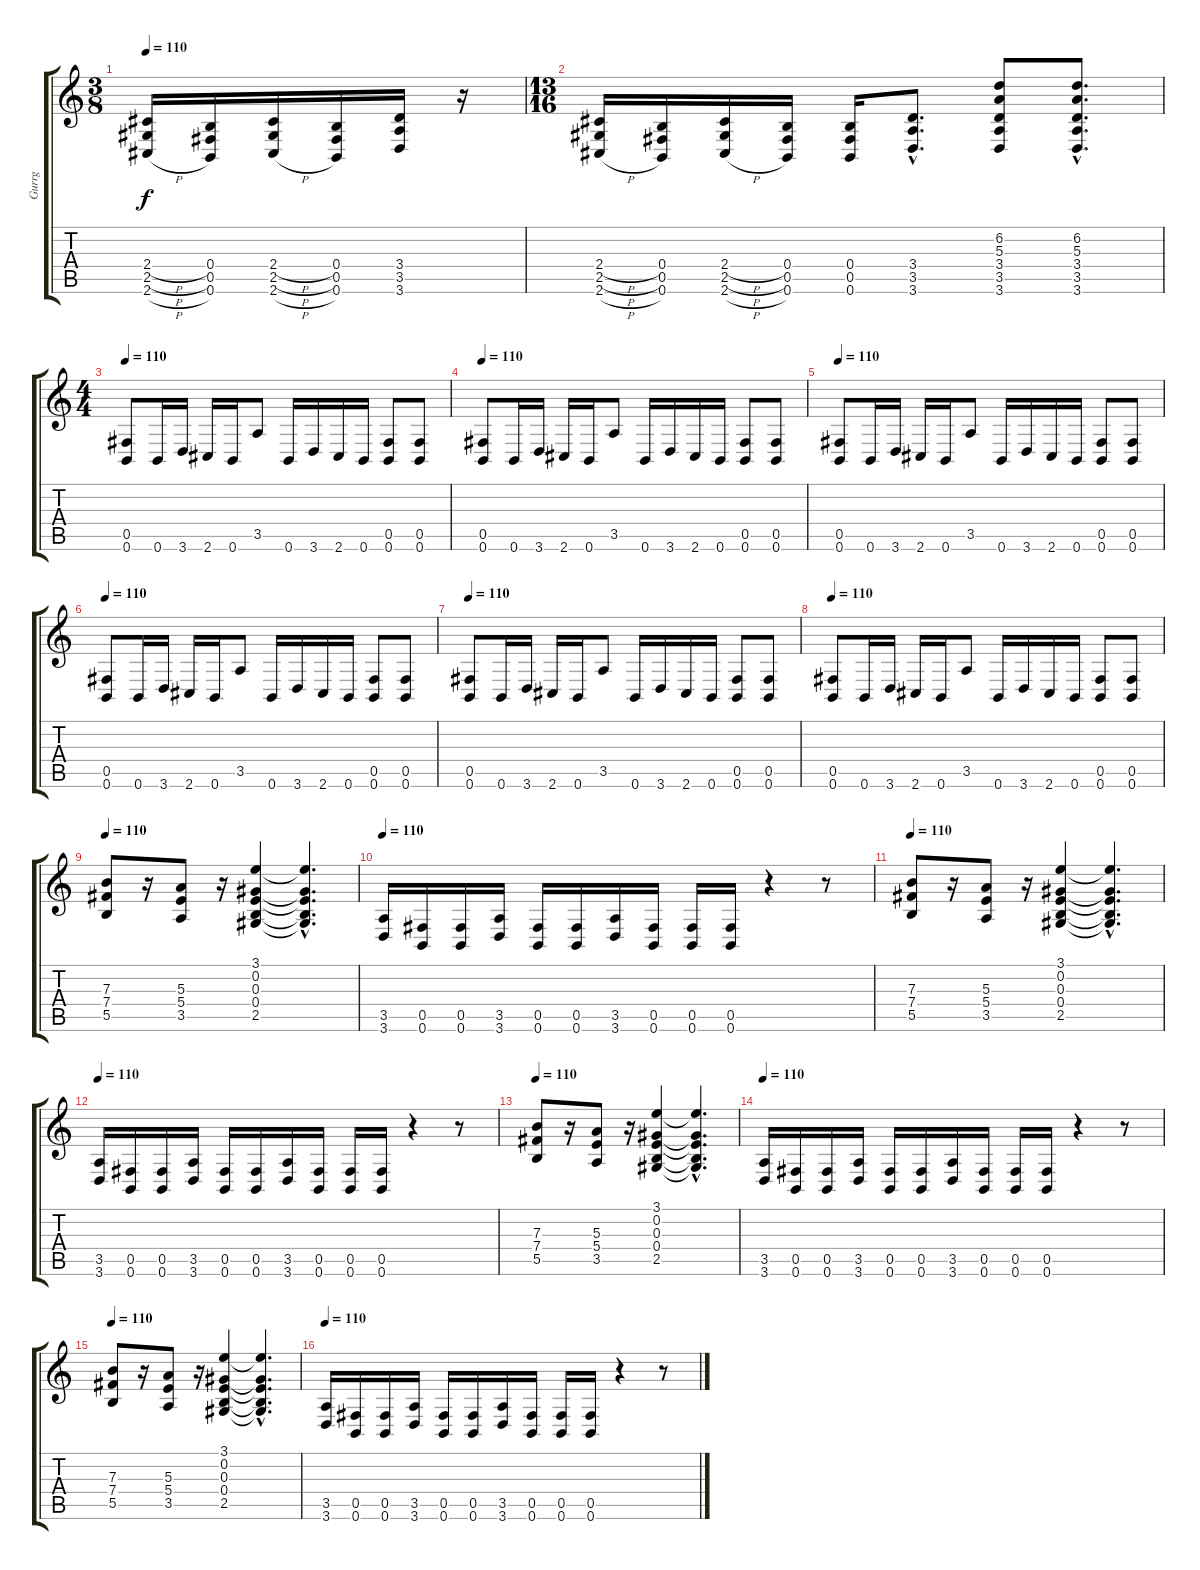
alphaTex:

\track ("Gurrg" "Gurrg") {instrument overdrivenguitar}
\staff {score tabs}
\tuning (Db4 Ab3 E3 B2 Gb2 B1) {hide}
\ts (3 8)
\tempo 110
\clef g2
\ks c
(2.4{h} 2.5{h} 2.6{h}).16{dy f} (0.4 0.5 0.6).16 (2.4{h} 2.5{h} 2.6{h}).16 (0.4 0.5 0.6).16 (3.4 3.5 3.6).16 r.16 |
\ts (13 16)
(2.4{h} 2.5{h} 2.6{h}).16 (0.4 0.5 0.6).16 (2.4{h} 2.5{h} 2.6{h}).16 (0.4 0.5 0.6).16 (0.4 0.5 0.6).16 (3.4{hac} 3.5{hac} 3.6{hac}).8{d} (6.2 5.3 3.4 3.5 3.6).8 (6.2{hac} 5.3{hac} 3.4{hac} 3.5{hac} 3.6{hac}).8{d} |
\ts (4 4)
\tempo 110
(0.5 0.6).8 0.6.16 3.6.16 2.6.16 0.6.16 3.5.8 0.6.16 3.6.16 2.6.16 0.6.16 (0.5 0.6).8 (0.5 0.6).8 |
\tempo 110
(0.5 0.6).8 0.6.16 3.6.16 2.6.16 0.6.16 3.5.8 0.6.16 3.6.16 2.6.16 0.6.16 (0.5 0.6).8 (0.5 0.6).8 |
\tempo 110
(0.5 0.6).8 0.6.16 3.6.16 2.6.16 0.6.16 3.5.8 0.6.16 3.6.16 2.6.16 0.6.16 (0.5 0.6).8 (0.5 0.6).8 |
\tempo 110
(0.5 0.6).8 0.6.16 3.6.16 2.6.16 0.6.16 3.5.8 0.6.16 3.6.16 2.6.16 0.6.16 (0.5 0.6).8 (0.5 0.6).8 |
\tempo 110
(0.5 0.6).8 0.6.16 3.6.16 2.6.16 0.6.16 3.5.8 0.6.16 3.6.16 2.6.16 0.6.16 (0.5 0.6).8 (0.5 0.6).8 |
\tempo 110
(0.5 0.6).8 0.6.16 3.6.16 2.6.16 0.6.16 3.5.8 0.6.16 3.6.16 2.6.16 0.6.16 (0.5 0.6).8 (0.5 0.6).8 |
\tempo 110
(7.3 7.4 5.5).8 r.16 (5.3 5.4 3.5).8 r.16 (3.1 0.2 0.3 0.4 2.5).4 (3.1{hac t} 0.2{hac t} 0.3{hac t} 0.4{hac t} 2.5{hac t}).4{d} |
\tempo 110
(3.5 3.6).16 (0.5 0.6).16 (0.5 0.6).16 (3.5 3.6).16 (0.5 0.6).16 (0.5 0.6).16 (3.5 3.6).16 (0.5 0.6).16 (0.5 0.6).16 (0.5 0.6).16 r.4 r.8 |
\tempo 110
(7.3 7.4 5.5).8 r.16 (5.3 5.4 3.5).8 r.16 (3.1 0.2 0.3 0.4 2.5).4 (3.1{hac t} 0.2{hac t} 0.3{hac t} 0.4{hac t} 2.5{hac t}).4{d} |
\tempo 110
(3.5 3.6).16 (0.5 0.6).16 (0.5 0.6).16 (3.5 3.6).16 (0.5 0.6).16 (0.5 0.6).16 (3.5 3.6).16 (0.5 0.6).16 (0.5 0.6).16 (0.5 0.6).16 r.4 r.8 |
\tempo 110
(7.3 7.4 5.5).8 r.16 (5.3 5.4 3.5).8 r.16 (3.1 0.2 0.3 0.4 2.5).4 (3.1{hac t} 0.2{hac t} 0.3{hac t} 0.4{hac t} 2.5{hac t}).4{d} |
\tempo 110
(3.5 3.6).16 (0.5 0.6).16 (0.5 0.6).16 (3.5 3.6).16 (0.5 0.6).16 (0.5 0.6).16 (3.5 3.6).16 (0.5 0.6).16 (0.5 0.6).16 (0.5 0.6).16 r.4 r.8 |
\tempo 110
(7.3 7.4 5.5).8 r.16 (5.3 5.4 3.5).8 r.16 (3.1 0.2 0.3 0.4 2.5).4 (3.1{hac t} 0.2{hac t} 0.3{hac t} 0.4{hac t} 2.5{hac t}).4{d} |
\tempo 110
(3.5 3.6).16 (0.5 0.6).16 (0.5 0.6).16 (3.5 3.6).16 (0.5 0.6).16 (0.5 0.6).16 (3.5 3.6).16 (0.5 0.6).16 (0.5 0.6).16 (0.5 0.6).16 r.4 r.8
